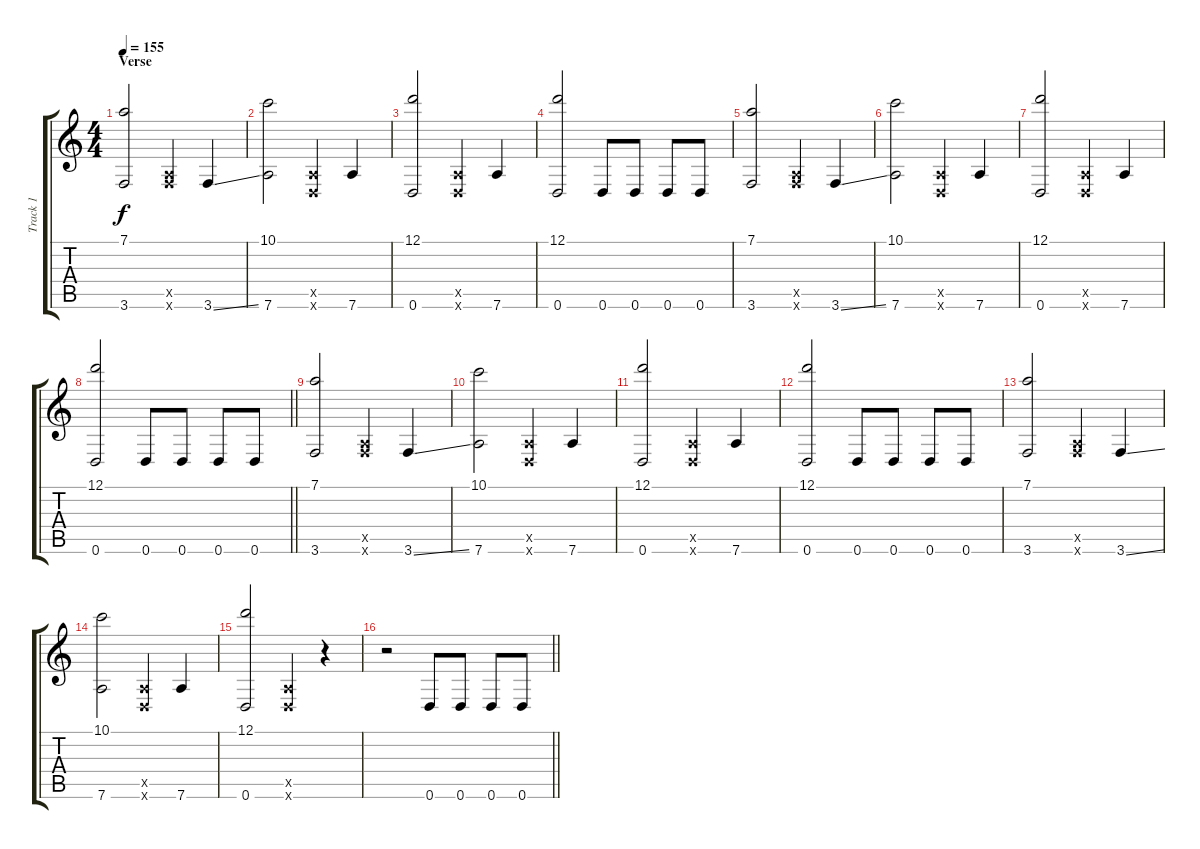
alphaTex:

\track ("Track 1" "Track 1") {instrument electricguitarjazz}
\staff {score tabs}
\tuning (D4 B3 G3 D3 A2 D2) {hide}
\ts (4 4)
\section ("" "Verse")
\tempo 155
\clef g2
\ks c
(7.1 3.6).2{dy f} (0.5{x} 3.6{x}).4 3.6{ss}.4 |
(10.1 7.6).2 (0.5{x} 0.6{x}).4 7.6.4 |
(12.1 0.6).2 (0.5{x} 0.6{x}).4 7.6.4 |
(12.1 0.6).2 0.6.8 0.6.8 0.6.8 0.6.8 |
(7.1 3.6).2 (0.5{x} 3.6{x}).4 3.6{ss}.4 |
(10.1 7.6).2 (0.5{x} 0.6{x}).4 7.6.4 |
(12.1 0.6).2 (0.5{x} 0.6{x}).4 7.6.4 |
\barLineRight lightlight
(12.1 0.6).2 0.6.8 0.6.8 0.6.8 0.6.8 |
(7.1 3.6).2 (0.5{x} 3.6{x}).4 3.6{ss}.4 |
(10.1 7.6).2 (0.5{x} 0.6{x}).4 7.6.4 |
(12.1 0.6).2 (0.5{x} 0.6{x}).4 7.6.4 |
(12.1 0.6).2 0.6.8 0.6.8 0.6.8 0.6.8 |
(7.1 3.6).2 (0.5{x} 3.6{x}).4 3.6{ss}.4 |
(10.1 7.6).2 (0.5{x} 0.6{x}).4 7.6.4 |
(12.1 0.6).2 (0.5{x} 0.6{x}).4 r.4 |
\barLineRight lightlight
r.2 0.6.8 0.6.8 0.6.8 0.6.8
